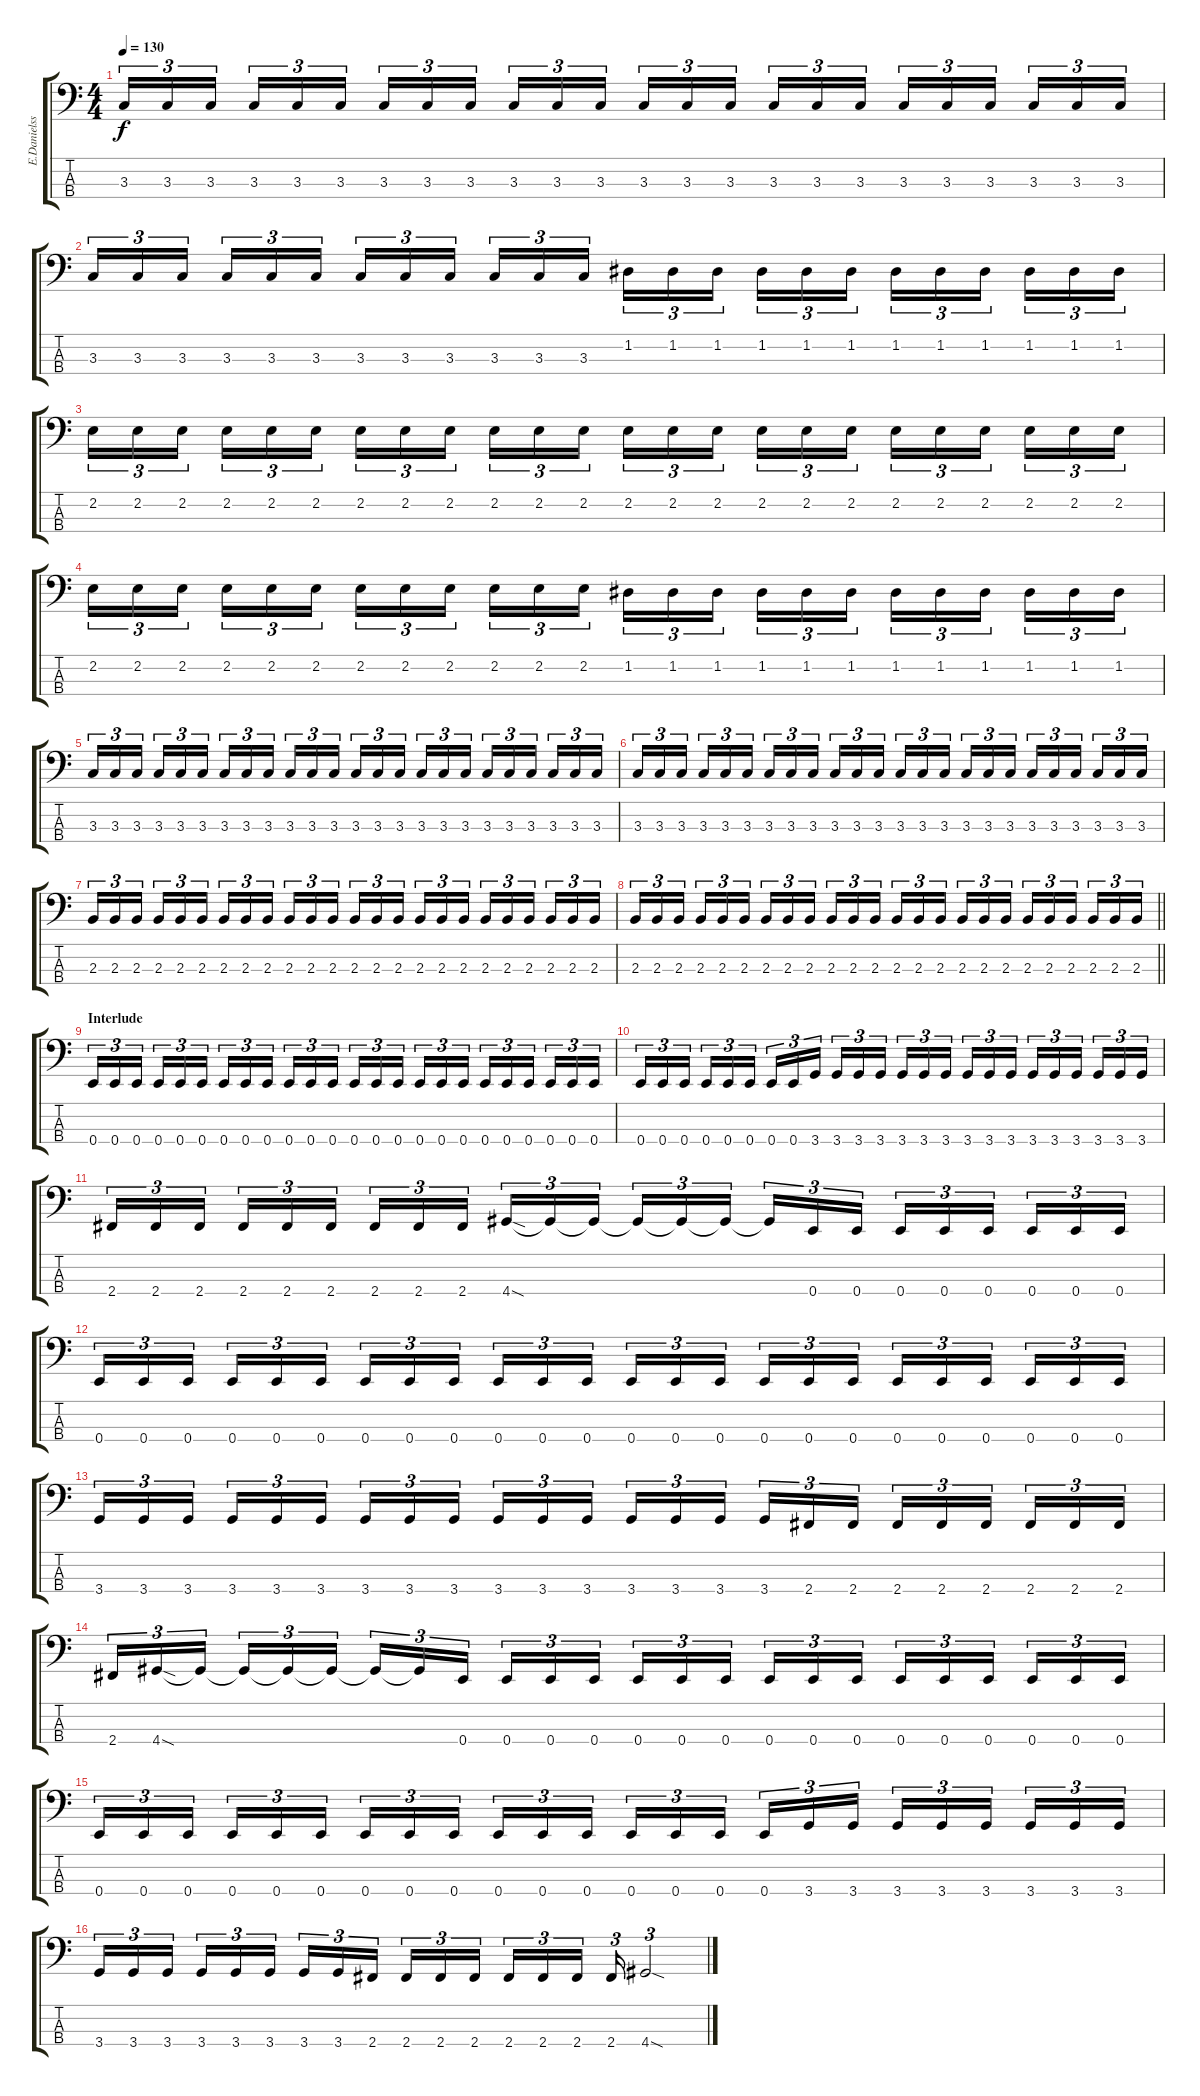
\track ("E.Danielsson(Bass)" "E.Danielss") {instrument electricbasspick}
\staff {score tabs}
\tuning (G2 D2 A1 E1) {hide}
\ts (4 4)
\tempo 130
\clef f4
\ks c
3.3.16{tu (3 2) dy f} 3.3.16{tu (3 2)} 3.3.16{tu (3 2) beam splitsecondary} 3.3.16{tu (3 2)} 3.3.16{tu (3 2)} 3.3.16{tu (3 2)} 3.3.16{tu (3 2)} 3.3.16{tu (3 2)} 3.3.16{tu (3 2) beam splitsecondary} 3.3.16{tu (3 2)} 3.3.16{tu (3 2)} 3.3.16{tu (3 2)} 3.3.16{tu (3 2)} 3.3.16{tu (3 2)} 3.3.16{tu (3 2) beam splitsecondary} 3.3.16{tu (3 2)} 3.3.16{tu (3 2)} 3.3.16{tu (3 2)} 3.3.16{tu (3 2)} 3.3.16{tu (3 2)} 3.3.16{tu (3 2) beam splitsecondary} 3.3.16{tu (3 2)} 3.3.16{tu (3 2)} 3.3.16{tu (3 2)} |
3.3.16{tu (3 2)} 3.3.16{tu (3 2)} 3.3.16{tu (3 2) beam splitsecondary} 3.3.16{tu (3 2)} 3.3.16{tu (3 2)} 3.3.16{tu (3 2)} 3.3.16{tu (3 2)} 3.3.16{tu (3 2)} 3.3.16{tu (3 2) beam splitsecondary} 3.3.16{tu (3 2)} 3.3.16{tu (3 2)} 3.3.16{tu (3 2)} 1.2.16{tu (3 2)} 1.2.16{tu (3 2)} 1.2.16{tu (3 2) beam splitsecondary} 1.2.16{tu (3 2)} 1.2.16{tu (3 2)} 1.2.16{tu (3 2)} 1.2.16{tu (3 2)} 1.2.16{tu (3 2)} 1.2.16{tu (3 2) beam splitsecondary} 1.2.16{tu (3 2)} 1.2.16{tu (3 2)} 1.2.16{tu (3 2)} |
2.2.16{tu (3 2)} 2.2.16{tu (3 2)} 2.2.16{tu (3 2) beam splitsecondary} 2.2.16{tu (3 2)} 2.2.16{tu (3 2)} 2.2.16{tu (3 2)} 2.2.16{tu (3 2)} 2.2.16{tu (3 2)} 2.2.16{tu (3 2) beam splitsecondary} 2.2.16{tu (3 2)} 2.2.16{tu (3 2)} 2.2.16{tu (3 2)} 2.2.16{tu (3 2)} 2.2.16{tu (3 2)} 2.2.16{tu (3 2) beam splitsecondary} 2.2.16{tu (3 2)} 2.2.16{tu (3 2)} 2.2.16{tu (3 2)} 2.2.16{tu (3 2)} 2.2.16{tu (3 2)} 2.2.16{tu (3 2) beam splitsecondary} 2.2.16{tu (3 2)} 2.2.16{tu (3 2)} 2.2.16{tu (3 2)} |
2.2.16{tu (3 2)} 2.2.16{tu (3 2)} 2.2.16{tu (3 2) beam splitsecondary} 2.2.16{tu (3 2)} 2.2.16{tu (3 2)} 2.2.16{tu (3 2)} 2.2.16{tu (3 2)} 2.2.16{tu (3 2)} 2.2.16{tu (3 2) beam splitsecondary} 2.2.16{tu (3 2)} 2.2.16{tu (3 2)} 2.2.16{tu (3 2)} 1.2.16{tu (3 2)} 1.2.16{tu (3 2)} 1.2.16{tu (3 2) beam splitsecondary} 1.2.16{tu (3 2)} 1.2.16{tu (3 2)} 1.2.16{tu (3 2)} 1.2.16{tu (3 2)} 1.2.16{tu (3 2)} 1.2.16{tu (3 2) beam splitsecondary} 1.2.16{tu (3 2)} 1.2.16{tu (3 2)} 1.2.16{tu (3 2)} |
3.3.16{tu (3 2)} 3.3.16{tu (3 2)} 3.3.16{tu (3 2) beam splitsecondary} 3.3.16{tu (3 2)} 3.3.16{tu (3 2)} 3.3.16{tu (3 2)} 3.3.16{tu (3 2)} 3.3.16{tu (3 2)} 3.3.16{tu (3 2) beam splitsecondary} 3.3.16{tu (3 2)} 3.3.16{tu (3 2)} 3.3.16{tu (3 2)} 3.3.16{tu (3 2)} 3.3.16{tu (3 2)} 3.3.16{tu (3 2) beam splitsecondary} 3.3.16{tu (3 2)} 3.3.16{tu (3 2)} 3.3.16{tu (3 2)} 3.3.16{tu (3 2)} 3.3.16{tu (3 2)} 3.3.16{tu (3 2) beam splitsecondary} 3.3.16{tu (3 2)} 3.3.16{tu (3 2)} 3.3.16{tu (3 2)} |
3.3.16{tu (3 2)} 3.3.16{tu (3 2)} 3.3.16{tu (3 2) beam splitsecondary} 3.3.16{tu (3 2)} 3.3.16{tu (3 2)} 3.3.16{tu (3 2)} 3.3.16{tu (3 2)} 3.3.16{tu (3 2)} 3.3.16{tu (3 2) beam splitsecondary} 3.3.16{tu (3 2)} 3.3.16{tu (3 2)} 3.3.16{tu (3 2)} 3.3.16{tu (3 2)} 3.3.16{tu (3 2)} 3.3.16{tu (3 2) beam splitsecondary} 3.3.16{tu (3 2)} 3.3.16{tu (3 2)} 3.3.16{tu (3 2)} 3.3.16{tu (3 2)} 3.3.16{tu (3 2)} 3.3.16{tu (3 2) beam splitsecondary} 3.3.16{tu (3 2)} 3.3.16{tu (3 2)} 3.3.16{tu (3 2)} |
2.3.16{tu (3 2)} 2.3.16{tu (3 2)} 2.3.16{tu (3 2) beam splitsecondary} 2.3.16{tu (3 2)} 2.3.16{tu (3 2)} 2.3.16{tu (3 2)} 2.3.16{tu (3 2)} 2.3.16{tu (3 2)} 2.3.16{tu (3 2) beam splitsecondary} 2.3.16{tu (3 2)} 2.3.16{tu (3 2)} 2.3.16{tu (3 2)} 2.3.16{tu (3 2)} 2.3.16{tu (3 2)} 2.3.16{tu (3 2) beam splitsecondary} 2.3.16{tu (3 2)} 2.3.16{tu (3 2)} 2.3.16{tu (3 2)} 2.3.16{tu (3 2)} 2.3.16{tu (3 2)} 2.3.16{tu (3 2) beam splitsecondary} 2.3.16{tu (3 2)} 2.3.16{tu (3 2)} 2.3.16{tu (3 2)} |
\barLineRight lightlight
2.3.16{tu (3 2)} 2.3.16{tu (3 2)} 2.3.16{tu (3 2) beam splitsecondary} 2.3.16{tu (3 2)} 2.3.16{tu (3 2)} 2.3.16{tu (3 2)} 2.3.16{tu (3 2)} 2.3.16{tu (3 2)} 2.3.16{tu (3 2) beam splitsecondary} 2.3.16{tu (3 2)} 2.3.16{tu (3 2)} 2.3.16{tu (3 2)} 2.3.16{tu (3 2)} 2.3.16{tu (3 2)} 2.3.16{tu (3 2) beam splitsecondary} 2.3.16{tu (3 2)} 2.3.16{tu (3 2)} 2.3.16{tu (3 2)} 2.3.16{tu (3 2)} 2.3.16{tu (3 2)} 2.3.16{tu (3 2) beam splitsecondary} 2.3.16{tu (3 2)} 2.3.16{tu (3 2)} 2.3.16{tu (3 2)} |
\section ("" "Interlude")
0.4.16{tu (3 2)} 0.4.16{tu (3 2)} 0.4.16{tu (3 2) beam splitsecondary} 0.4.16{tu (3 2)} 0.4.16{tu (3 2)} 0.4.16{tu (3 2)} 0.4.16{tu (3 2)} 0.4.16{tu (3 2)} 0.4.16{tu (3 2) beam splitsecondary} 0.4.16{tu (3 2)} 0.4.16{tu (3 2)} 0.4.16{tu (3 2)} 0.4.16{tu (3 2)} 0.4.16{tu (3 2)} 0.4.16{tu (3 2) beam splitsecondary} 0.4.16{tu (3 2)} 0.4.16{tu (3 2)} 0.4.16{tu (3 2)} 0.4.16{tu (3 2)} 0.4.16{tu (3 2)} 0.4.16{tu (3 2) beam splitsecondary} 0.4.16{tu (3 2)} 0.4.16{tu (3 2)} 0.4.16{tu (3 2)} |
0.4.16{tu (3 2)} 0.4.16{tu (3 2)} 0.4.16{tu (3 2) beam splitsecondary} 0.4.16{tu (3 2)} 0.4.16{tu (3 2)} 0.4.16{tu (3 2)} 0.4.16{tu (3 2)} 0.4.16{tu (3 2)} 3.4.16{tu (3 2) beam splitsecondary} 3.4.16{tu (3 2)} 3.4.16{tu (3 2)} 3.4.16{tu (3 2)} 3.4.16{tu (3 2)} 3.4.16{tu (3 2)} 3.4.16{tu (3 2) beam splitsecondary} 3.4.16{tu (3 2)} 3.4.16{tu (3 2)} 3.4.16{tu (3 2)} 3.4.16{tu (3 2)} 3.4.16{tu (3 2)} 3.4.16{tu (3 2) beam splitsecondary} 3.4.16{tu (3 2)} 3.4.16{tu (3 2)} 3.4.16{tu (3 2)} |
2.4.16{tu (3 2)} 2.4.16{tu (3 2)} 2.4.16{tu (3 2) beam splitsecondary} 2.4.16{tu (3 2)} 2.4.16{tu (3 2)} 2.4.16{tu (3 2)} 2.4.16{tu (3 2)} 2.4.16{tu (3 2)} 2.4.16{tu (3 2) beam splitsecondary} 4.4{sod}.16{tu (3 2)} 4.4{t}.16{tu (3 2)} 4.4{t}.16{tu (3 2)} 4.4{t}.16{tu (3 2)} 4.4{t}.16{tu (3 2)} 4.4{t}.16{tu (3 2) beam splitsecondary} 4.4{t}.16{tu (3 2)} 0.4.16{tu (3 2)} 0.4.16{tu (3 2)} 0.4.16{tu (3 2)} 0.4.16{tu (3 2)} 0.4.16{tu (3 2) beam splitsecondary} 0.4.16{tu (3 2)} 0.4.16{tu (3 2)} 0.4.16{tu (3 2)} |
0.4.16{tu (3 2)} 0.4.16{tu (3 2)} 0.4.16{tu (3 2) beam splitsecondary} 0.4.16{tu (3 2)} 0.4.16{tu (3 2)} 0.4.16{tu (3 2)} 0.4.16{tu (3 2)} 0.4.16{tu (3 2)} 0.4.16{tu (3 2) beam splitsecondary} 0.4.16{tu (3 2)} 0.4.16{tu (3 2)} 0.4.16{tu (3 2)} 0.4.16{tu (3 2)} 0.4.16{tu (3 2)} 0.4.16{tu (3 2) beam splitsecondary} 0.4.16{tu (3 2)} 0.4.16{tu (3 2)} 0.4.16{tu (3 2)} 0.4.16{tu (3 2)} 0.4.16{tu (3 2)} 0.4.16{tu (3 2) beam splitsecondary} 0.4.16{tu (3 2)} 0.4.16{tu (3 2)} 0.4.16{tu (3 2)} |
3.4.16{tu (3 2)} 3.4.16{tu (3 2)} 3.4.16{tu (3 2) beam splitsecondary} 3.4.16{tu (3 2)} 3.4.16{tu (3 2)} 3.4.16{tu (3 2)} 3.4.16{tu (3 2)} 3.4.16{tu (3 2)} 3.4.16{tu (3 2) beam splitsecondary} 3.4.16{tu (3 2)} 3.4.16{tu (3 2)} 3.4.16{tu (3 2)} 3.4.16{tu (3 2)} 3.4.16{tu (3 2)} 3.4.16{tu (3 2) beam splitsecondary} 3.4.16{tu (3 2)} 2.4.16{tu (3 2)} 2.4.16{tu (3 2)} 2.4.16{tu (3 2)} 2.4.16{tu (3 2)} 2.4.16{tu (3 2) beam splitsecondary} 2.4.16{tu (3 2)} 2.4.16{tu (3 2)} 2.4.16{tu (3 2)} |
2.4.16{tu (3 2)} 4.4{sod}.16{tu (3 2)} 4.4{t}.16{tu (3 2) beam splitsecondary} 4.4{t}.16{tu (3 2)} 4.4{t}.16{tu (3 2)} 4.4{t}.16{tu (3 2)} 4.4{t}.16{tu (3 2)} 4.4{t}.16{tu (3 2)} 0.4.16{tu (3 2) beam splitsecondary} 0.4.16{tu (3 2)} 0.4.16{tu (3 2)} 0.4.16{tu (3 2)} 0.4.16{tu (3 2)} 0.4.16{tu (3 2)} 0.4.16{tu (3 2) beam splitsecondary} 0.4.16{tu (3 2)} 0.4.16{tu (3 2)} 0.4.16{tu (3 2)} 0.4.16{tu (3 2)} 0.4.16{tu (3 2)} 0.4.16{tu (3 2) beam splitsecondary} 0.4.16{tu (3 2)} 0.4.16{tu (3 2)} 0.4.16{tu (3 2)} |
0.4.16{tu (3 2)} 0.4.16{tu (3 2)} 0.4.16{tu (3 2) beam splitsecondary} 0.4.16{tu (3 2)} 0.4.16{tu (3 2)} 0.4.16{tu (3 2)} 0.4.16{tu (3 2)} 0.4.16{tu (3 2)} 0.4.16{tu (3 2) beam splitsecondary} 0.4.16{tu (3 2)} 0.4.16{tu (3 2)} 0.4.16{tu (3 2)} 0.4.16{tu (3 2)} 0.4.16{tu (3 2)} 0.4.16{tu (3 2) beam splitsecondary} 0.4.16{tu (3 2)} 3.4.16{tu (3 2)} 3.4.16{tu (3 2)} 3.4.16{tu (3 2)} 3.4.16{tu (3 2)} 3.4.16{tu (3 2) beam splitsecondary} 3.4.16{tu (3 2)} 3.4.16{tu (3 2)} 3.4.16{tu (3 2)} |
3.4.16{tu (3 2)} 3.4.16{tu (3 2)} 3.4.16{tu (3 2) beam splitsecondary} 3.4.16{tu (3 2)} 3.4.16{tu (3 2)} 3.4.16{tu (3 2)} 3.4.16{tu (3 2)} 3.4.16{tu (3 2)} 2.4.16{tu (3 2) beam splitsecondary} 2.4.16{tu (3 2)} 2.4.16{tu (3 2)} 2.4.16{tu (3 2)} 2.4.16{tu (3 2)} 2.4.16{tu (3 2)} 2.4.16{tu (3 2) beam splitsecondary} 2.4.16{tu (3 2)} 4.4{sod}.2{tu (3 2)}
